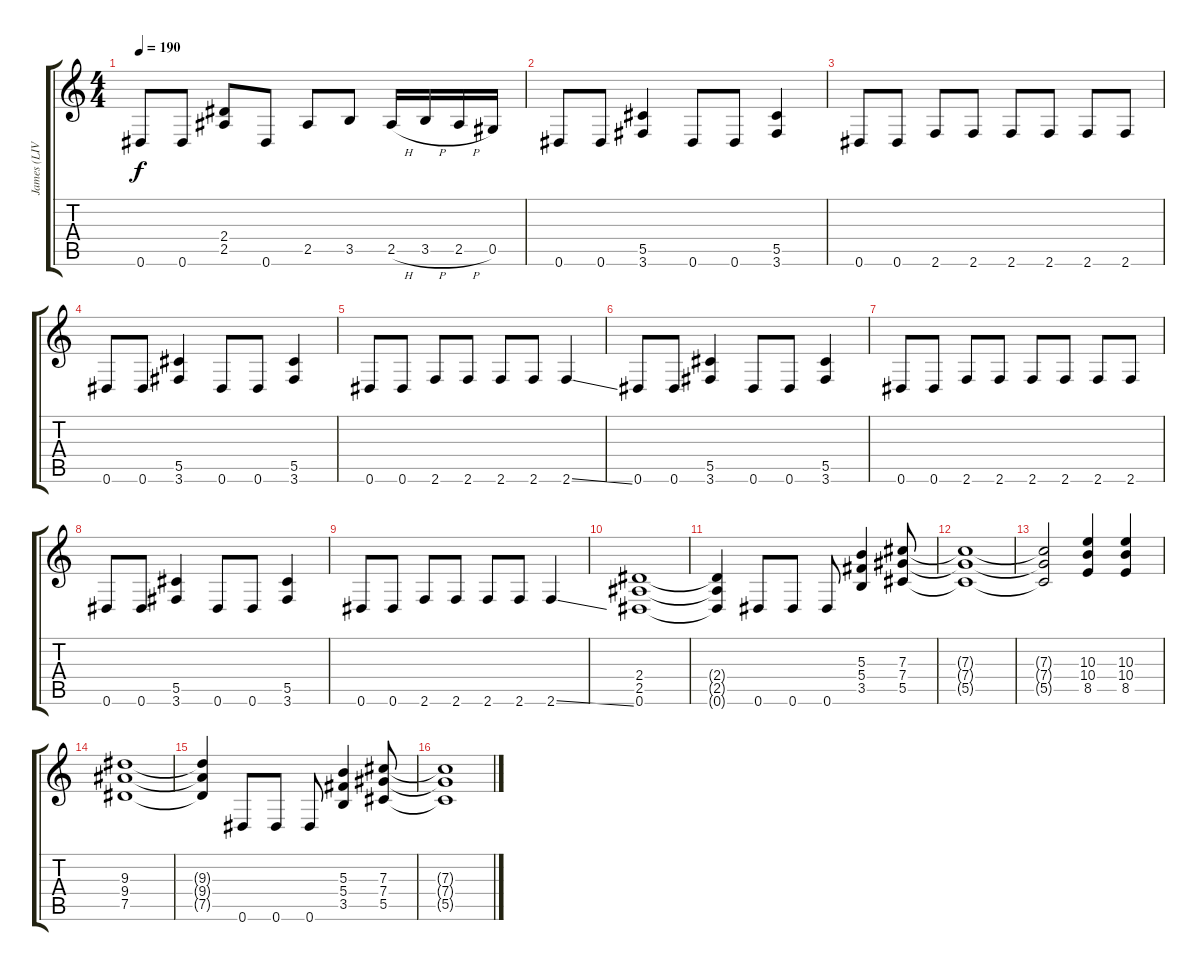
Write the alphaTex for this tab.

\track ("James (LIVE version)" "James (LIV") {instrument distortionguitar}
\staff {score tabs}
\tuning (Eb4 Bb3 Gb3 Db3 Ab2 Eb2) {hide}
\ts (4 4)
\tempo 190
\clef g2
\ks c
0.6.8{dy f} 0.6.8 (2.4 2.5).8 0.6.8 2.5.8 3.5.8 2.5{h}.16 3.5{h}.16 2.5{h}.16 0.5.16 |
0.6.8 0.6.8 (5.5 3.6).4 0.6.8 0.6.8 (5.5 3.6).4 |
0.6.8 0.6.8 2.6.8 2.6.8 2.6.8 2.6.8 2.6.8 2.6.8 |
0.6.8 0.6.8 (5.5 3.6).4 0.6.8 0.6.8 (5.5 3.6).4 |
0.6.8 0.6.8 2.6.8 2.6.8 2.6.8 2.6.8 2.6{ss}.4 |
0.6.8 0.6.8 (5.5 3.6).4 0.6.8 0.6.8 (5.5 3.6).4 |
0.6.8 0.6.8 2.6.8 2.6.8 2.6.8 2.6.8 2.6.8 2.6.8 |
0.6.8 0.6.8 (5.5 3.6).4 0.6.8 0.6.8 (5.5 3.6).4 |
0.6.8 0.6.8 2.6.8 2.6.8 2.6.8 2.6.8 2.6{ss}.4 |
(2.4 2.5 0.6).1 |
(2.4{t} 2.5{t} 0.6{t}).4 0.6.8 0.6.8 0.6.8 (5.3 5.4 3.5).4 (7.3 7.4 5.5).8 |
(7.3{t} 7.4{t} 5.5{t}).1 |
(7.3{t} 7.4{t} 5.5{t}).2 (10.3 10.4 8.5).4 (10.3 10.4 8.5).4 |
(9.3 9.4 7.5).1 |
(9.3{t} 9.4{t} 7.5{t}).4 0.6.8 0.6.8 0.6.8 (5.3 5.4 3.5).4 (7.3 7.4 5.5).8 |
(7.3{t} 7.4{t} 5.5{t}).1
